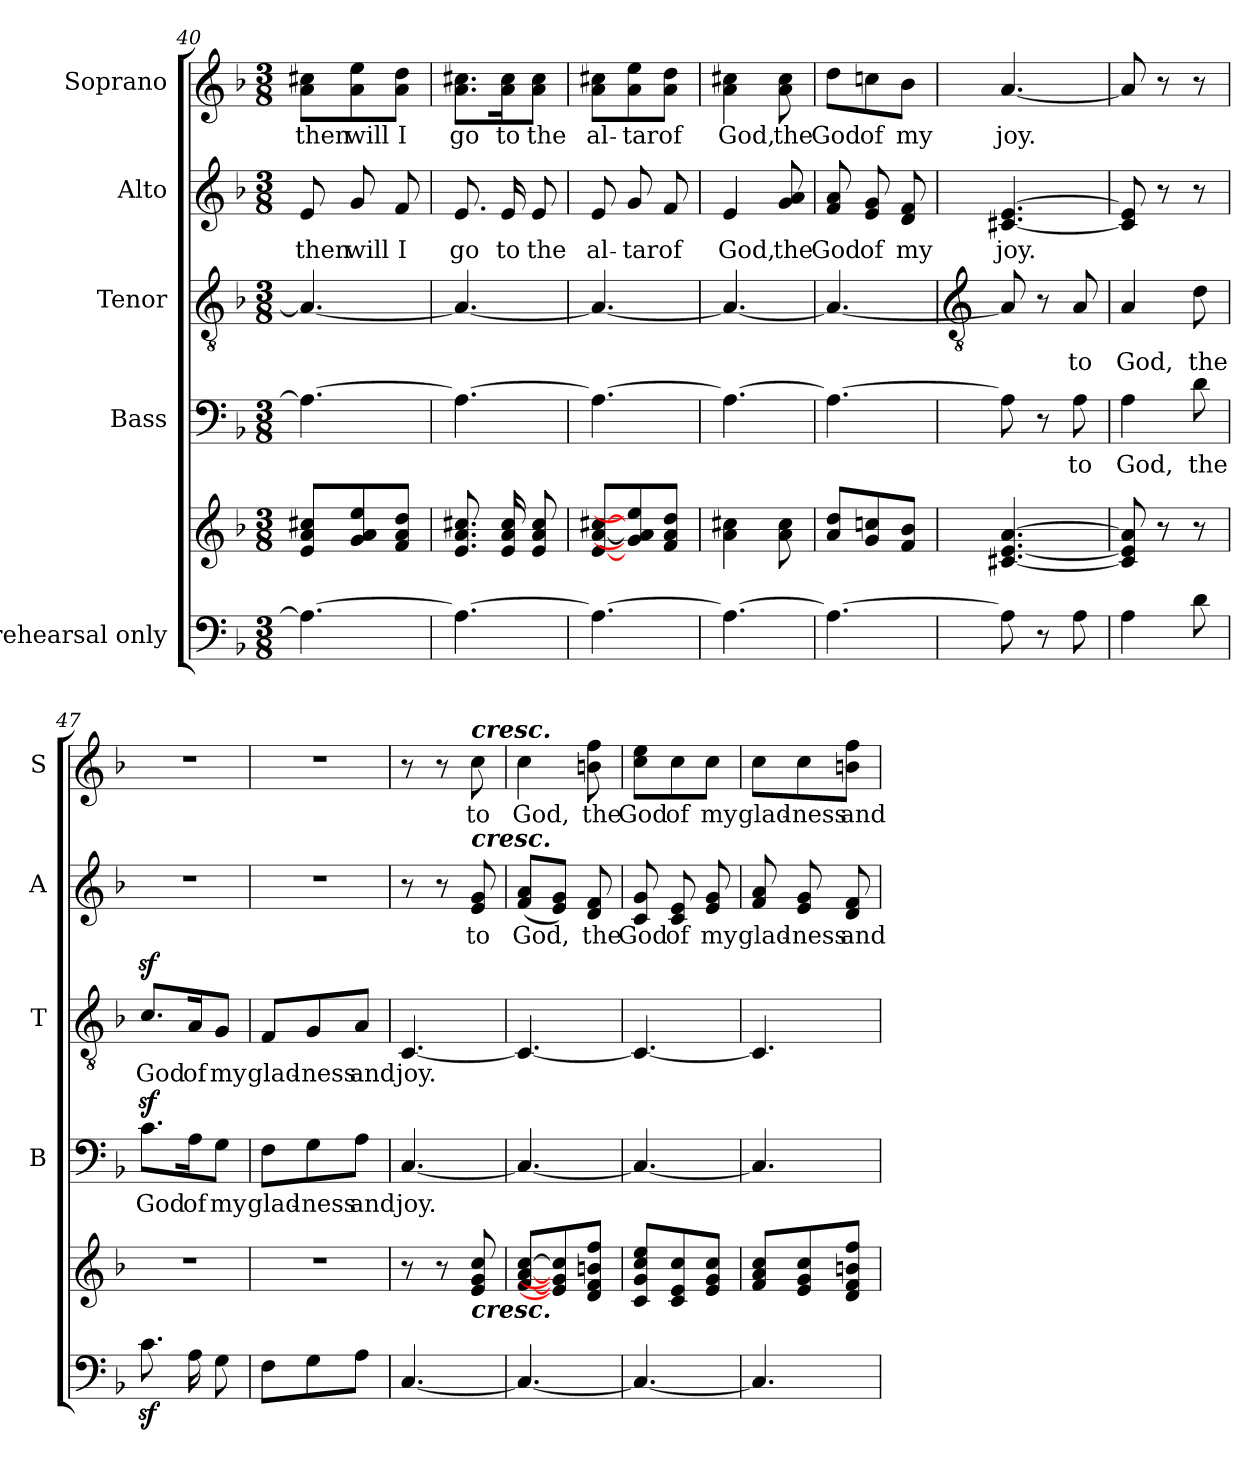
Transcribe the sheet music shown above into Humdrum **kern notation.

**kern	**kern	**kern	**text	**kern	**text	**kern	**text	**kern	**text
*part5	*part5	*part4	*part4	*part3	*part3	*part2	*part2	*part1	*part1
*staff6	*staff5	*staff4	*staff4	*staff3	*staff3	*staff2	*staff2	*staff1	*staff1
*I"rehearsal only	*	*I"Bass	*	*I"Tenor	*	*I"Alto	*	*I"Soprano	*
*	*	*I'B	*	*I'T	*	*I'A	*	*I'S	*
*clefF4	*clefG2	*clefF4	*	*clefGv2	*	*clefG2	*	*clefG2	*
*k[b-]	*k[b-]	*k[b-]	*	*k[b-]	*	*k[b-]	*	*k[b-]	*
*F:	*F:	*F:	*	*F:	*	*F:	*	*F:	*
*M3/8	*M3/8	*M3/8	*	*M3/8	*	*M3/8	*	*M3/8	*
=40	=40	=40	=40	=40	=40	=40	=40	=40	=40
!	!	!	!	!	!	!	!LO:LY:b	!	!LO:LY:b
4.A_	8e 8a 8cc#XL	4.A_	.	4.A_	.	8e	then	8a\ 8cc#X\L	then
!	!	!	!	!	!	!	!LO:LY:b	!	!LO:LY:b
.	8g 8a 8ee	.	.	.	.	8g	will	8a\ 8ee\	will
!	!	!	!	!	!	!	!LO:LY:b	!	!LO:LY:b
.	8f 8a 8ddJ	.	.	.	.	8f	I	8a\ 8dd\J	I
=41	=41	=41	=41	=41	=41	=41	=41	=41	=41
!	!	!	!	!	!	!	!LO:LY:b	!	!LO:LY:b
4.A_	8.e 8.a 8.cc#XL	4.A_	.	4.A_	.	8.e	go	8.a\ 8.cc#X\L	go
!	!	!	!	!	!	!	!LO:LY:b	!	!LO:LY:b
.	16e 16a 16cc#L	.	.	.	.	16e	to	16a\ 16cc#\K	to
!	!	!	!	!	!	!	!LO:LY:b	!	!LO:LY:b
.	8e 8a 8cc#J	.	.	.	.	8e	the	8a\ 8cc#\J	the
=42	=42	=42	=42	=42	=42	=42	=42	=42	=42
!	!	!	!	!	!	!	!LO:LY:b	!	!LO:LY:b
4.A_	[8e [8a [8cc#XL	4.A_	.	4.A_	.	8e	al-	8a\ 8cc#X\L	al-
!	!	!	!	!	!	!	!LO:LY:b	!	!LO:LY:b
.	8g] 8a] 8ee]	.	.	.	.	8g	-tar	8a\ 8ee\	-tar
!	!	!	!	!	!	!	!LO:LY:b	!	!LO:LY:b
.	8f 8a 8ddJ	.	.	.	.	8f	of	8a\ 8dd\J	of
=43	=43	=43	=43	=43	=43	=43	=43	=43	=43
!	!	!	!	!	!	!	!LO:LY:b	!	!LO:LY:b
4.A_	4a 4cc#X	4.A_	.	4.A_	.	4e	God,	4a 4cc#X	God,
!	!	!	!	!	!	!	!LO:LY:b	!	!LO:LY:b
.	8a 8cc#	.	.	.	.	8g 8a	the	8a 8cc#	the
=44	=44	=44	=44	=44	=44	=44	=44	=44	=44
!	!	!	!	!	!	!	!LO:LY:b	!	!LO:LY:b
4.A_	8a 8ddL	4.A_	.	4.A_	.	8f 8a	God	8dd\L	God
!	!	!	!	!	!	!	!LO:LY:b	!	!LO:LY:b
.	8g 8ccn	.	.	.	.	8e 8g	of	8ccn\	of
!	!	!	!	!	!	!	!LO:LY:b	!	!LO:LY:b
.	8f 8b-J	.	.	.	.	8d 8f	my	8b-\J	my
!!LO:LB:g=z
=45	=45	=45	=45	=45	=45	=45	=45	=45	=45
*	*	*	*	*clefGv2	*	*	*	*	*
!	!	!	!	!	!	!	!LO:LY:b	!	!LO:LY:b
8A]	[4.c#X [4.e [4.a	8A]	.	8A]	.	[4.c#X [4.e	joy.	[4.a	joy.
8r	.	8r	.	8r	.	.	.	.	.
!	!	!	!LO:LY:b	!	!LO:LY:b	!	!	!	!
8A	.	8A	to	8A	to	.	.	.	.
=46	=46	=46	=46	=46	=46	=46	=46	=46	=46
!	!	!	!LO:LY:b	!	!LO:LY:b	!	!	!	!
4A	8c#] 8e] 8a]	4A	God,	4A	God,	8c#] 8e]	.	8a]	.
.	8r	.	.	.	.	8r	.	8r	.
!	!	!	!LO:LY:b	!	!LO:LY:b	!	!	!	!
8d	8r	8d	the	8d	the	8r	.	8r	.
=47	=47	=47	=47	=47	=47	=47	=47	=47	=47
!	!LO:N:vis=1	!	!LO:LY:b	!	!LO:LY:b	!LO:N:vis=1	!	!LO:N:vis=1	!
8.cz>L	4.r	8.cz<\L	God	8.cz</L	God	4.r	.	4.r	.
!	!	!	!LO:LY:b	!	!LO:LY:b	!	!	!	!
16AL	.	16A\K	of	16A/K	of	.	.	.	.
!	!	!	!LO:LY:b	!	!LO:LY:b	!	!	!	!
8GJ	.	8G\J	my	8G/J	my	.	.	.	.
=48	=48	=48	=48	=48	=48	=48	=48	=48	=48
!	!LO:N:vis=1	!	!LO:LY:b	!	!LO:LY:b	!LO:N:vis=1	!	!LO:N:vis=1	!
8FL	4.r	8F\L	glad-	8F/L	glad-	4.r	.	4.r	.
!	!	!	!LO:LY:b	!	!LO:LY:b	!	!	!	!
8G	.	8G\	-ness	8G/	-ness	.	.	.	.
!	!	!	!LO:LY:b	!	!LO:LY:b	!	!	!	!
8AJ	.	8A\J	and	8A/J	and	.	.	.	.
=49	=49	=49	=49	=49	=49	=49	=49	=49	=49
!	!	!	!LO:LY:b	!	!LO:LY:b	!	!	!	!
[4.C	8r	[4.C	joy.	[4.C	joy.	8r	.	8r	.
.	8r	.	.	.	.	8r	.	8r	.
!	!	!	!	!	!	!	!	!LO:TX:a:Bi:t=cresc.	!
!	!	!	!	!	!	!LO:TX:a:Bi:t=cresc.	!	!	!
!	!LO:TX:b:Bi:t=cresc.	!	!	!	!	!	!	!	!
!	!	!	!	!	!	!	!LO:LY:b	!	!LO:LY:b
.	8e 8g 8cc	.	.	.	.	8e 8g	to	8cc	to
=50	=50	=50	=50	=50	=50	=50	=50	=50	=50
!	!	!	!	!	!	!	!LO:LY:b	!	!LO:LY:b
4.C_	[8f [8a [8ccL	4.C_	.	4.C_	.	(<8f 8aL	God,	4cc	God,
.	8e] 8g] 8cc]	.	.	.	.	8e 8gJ)	.	.	.
!	!	!	!	!	!	!	!LO:LY:b	!	!LO:LY:b
.	8d 8f 8bn 8ffJ	.	.	.	.	8d 8f	the	8bn 8ff	the
=51	=51	=51	=51	=51	=51	=51	=51	=51	=51
!	!	!	!	!	!	!	!LO:LY:b	!	!LO:LY:b
4.C_	8c 8g 8cc 8eeL	4.C_	.	4.C_	.	8c 8g	God	8cc\ 8ee\L	God
!	!	!	!	!	!	!	!LO:LY:b	!	!LO:LY:b
.	8c 8e 8cc	.	.	.	.	8c 8e	of	8cc\	of
!	!	!	!	!	!	!	!LO:LY:b	!	!LO:LY:b
.	8e 8g 8ccJ	.	.	.	.	8e 8g	my	8cc\J	my
=52	=52	=52	=52	=52	=52	=52	=52	=52	=52
!	!	!	!	!	!	!	!LO:LY:b	!	!LO:LY:b
4.C]	8f 8a 8ccL	4.C]	.	4.C]	.	8f 8a	glad-	8cc\L	glad-
!	!	!	!	!	!	!	!LO:LY:b	!	!LO:LY:b
.	8e 8g 8cc	.	.	.	.	8e 8g	-ness	8cc\	-ness
!	!	!	!	!	!	!	!LO:LY:b	!	!LO:LY:b
.	8d 8f 8bn 8ffJ	.	.	.	.	8d 8f	and	8bn\ 8ff\J	and
=	=	=	=	=	=	=	=	=	=
*-	*-	*-	*-	*-	*-	*-	*-	*-	*-
